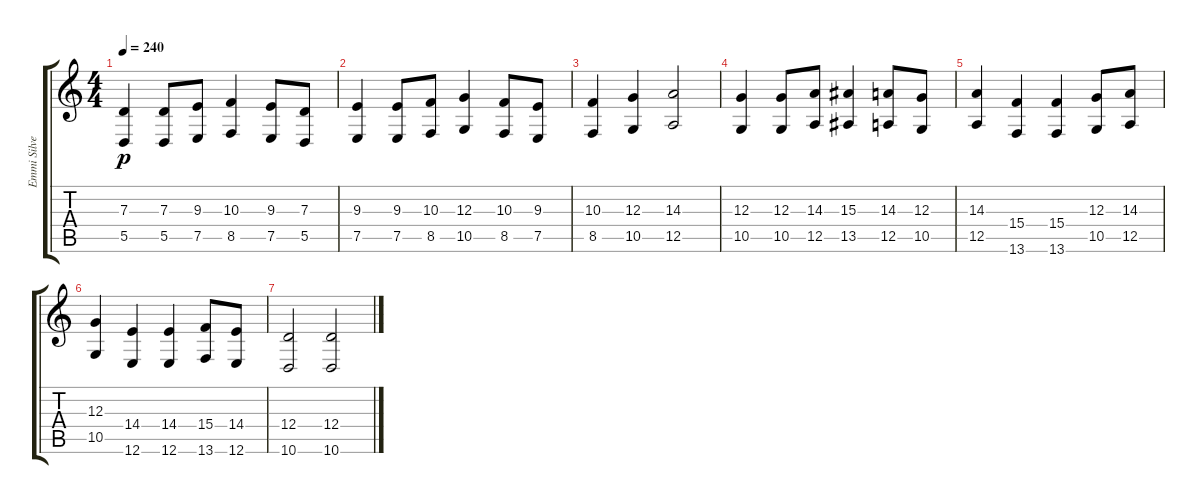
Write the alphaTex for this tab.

\track ("Emmi Silvennoinen" "Emmi Silve") {instrument tremolostrings}
\staff {score tabs}
\tuning (E4 B3 G3 D3 A2 E2) {hide}
\ts (4 4)
\tempo 240
\clef g2
\ks c
(7.3 5.5).4{dy p} (7.3 5.5).8 (9.3 7.5).8 (10.3 8.5).4 (9.3 7.5).8 (7.3 5.5).8 |
(9.3 7.5).4 (9.3 7.5).8 (10.3 8.5).8 (12.3 10.5).4 (10.3 8.5).8 (9.3 7.5).8 |
(10.3 8.5).4 (12.3 10.5).4 (14.3 12.5).2 |
(12.3 10.5).4 (12.3 10.5).8 (14.3 12.5).8 (15.3 13.5).4 (14.3 12.5).8 (12.3 10.5).8 |
(14.3 12.5).4 (15.4 13.6).4 (15.4 13.6).4 (12.3 10.5).8 (14.3 12.5).8 |
(12.3 10.5).4 (14.4 12.6).4 (14.4 12.6).4 (15.4 13.6).8 (14.4 12.6).8 |
(12.4 10.6).2 (12.4 10.6).2
